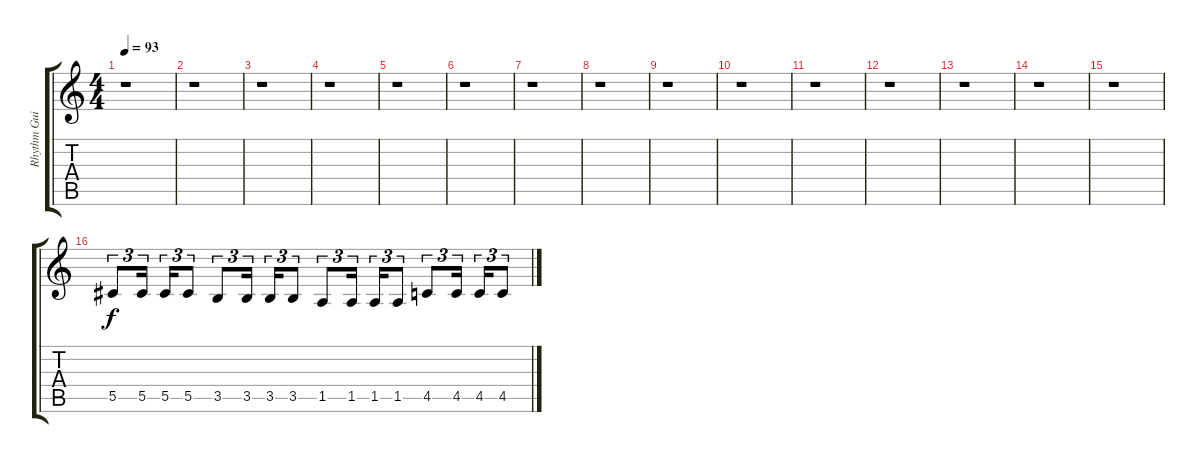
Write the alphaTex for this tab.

\track ("Rhythm Guitar" "Rhythm Gui") {instrument distortionguitar}
\staff {score tabs}
\tuning (Eb4 Bb3 Gb3 Db3 Ab2 Eb2) {hide}
\ts (4 4)
\tempo 93
\clef g2
\ks c
r.1{dy f} |
r.1 |
r.1 |
r.1 |
r.1 |
r.1 |
r.1 |
r.1 |
r.1 |
r.1 |
r.1 |
r.1 |
r.1 |
\section ("" "")
r.1 |
r.1 |
5.5.8{tu (3 2)} 5.5.16{tu (3 2)} 5.5.16{tu (3 2)} 5.5.8{tu (3 2)} 3.5.8{tu (3 2)} 3.5.16{tu (3 2)} 3.5.16{tu (3 2)} 3.5.8{tu (3 2)} 1.5.8{tu (3 2)} 1.5.16{tu (3 2)} 1.5.16{tu (3 2)} 1.5.8{tu (3 2)} 4.5.8{tu (3 2)} 4.5.16{tu (3 2)} 4.5.16{tu (3 2)} 4.5.8{tu (3 2)}
